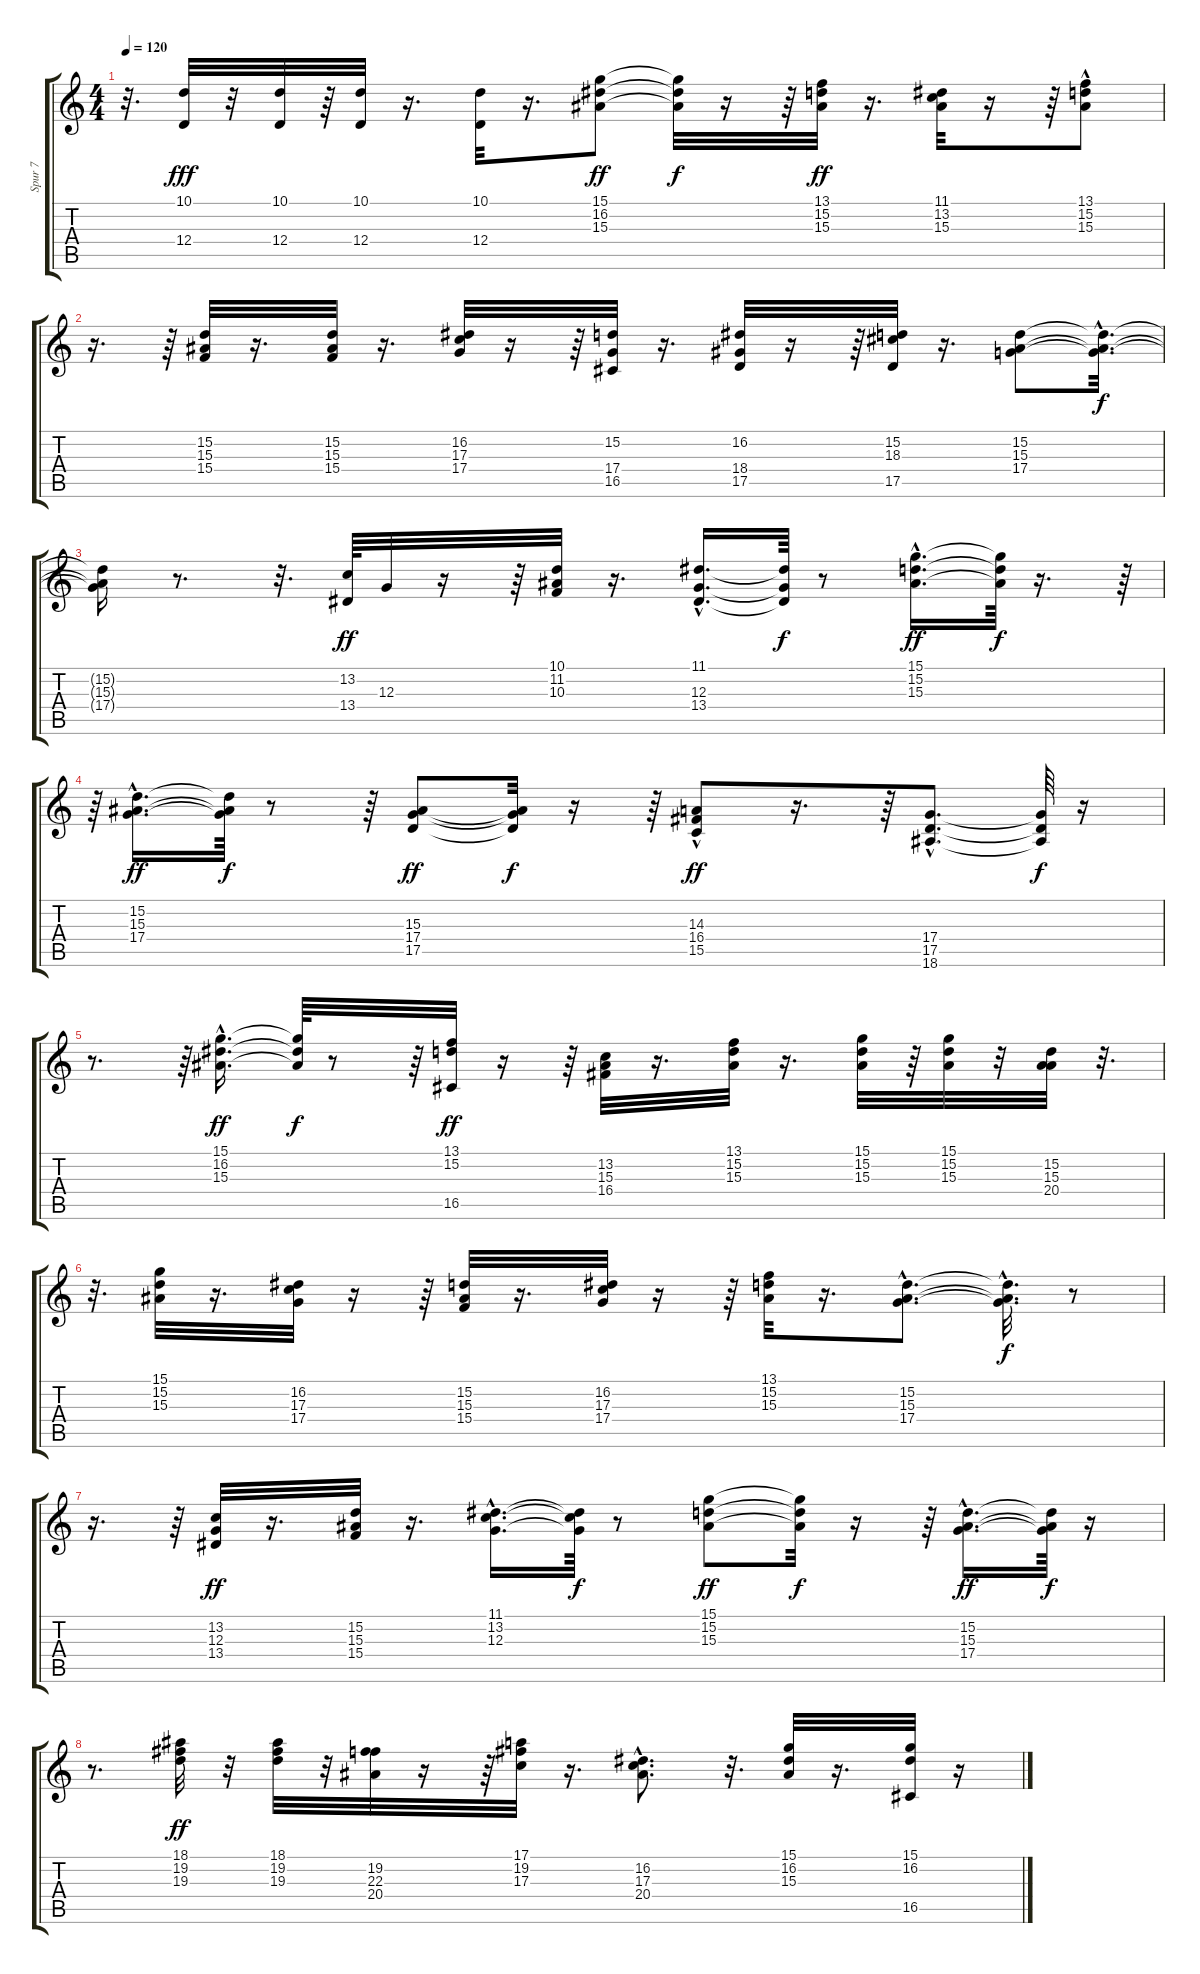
\track ("Spur 7" "Spur 7") {instrument trumpet}
\staff {score tabs}
\tuning (E4 B3 G3 D3 A2 E2) {hide}
\ts (4 4)
\tempo 120
\clef g2
\ks c
r.32{d dy fff} (10.1 12.4).32 r.32 (10.1 12.4).32 r.64 (10.1 12.4).32 r.16{d} (10.1 12.4).32 r.16{d} (15.1 16.2 15.3).8{dy ff} (15.1{t} 16.2{t} 15.3{t}).32{dy f} r.16 r.64 (13.1 15.2 15.3).32{dy ff} r.16{d} (11.1 13.2 15.3).32 r.16 r.64 (13.1{hac} 15.2 15.3{hac}).8 |
r.16{d} r.64 (15.2 15.3 15.4).32 r.16{d} (15.2 15.3 15.4).32 r.16{d} (16.2 17.3 17.4).32 r.16 r.64 (15.2 17.4 16.5).32 r.16{d} (16.2 18.4 17.5).32 r.16 r.64 (15.2 18.3 17.5).32 r.16{d} (15.2 15.3 17.4).8 (15.2{hac t} 15.3{hac t} 17.4{hac t}).32{d dy f} |
(15.2{t} 15.3{t} 17.4{t}).16 r.8{d} r.32{d} (13.2 13.4).64{dy ff} 12.3.32 r.16 r.64 (10.1 11.2 10.3).32 r.16{d} (11.1{hac} 12.3{hac} 13.4{hac}).16{d} (11.1{t} 12.3{t} 13.4{t}).64{dy f} r.8 (15.1{hac} 15.2{hac} 15.3{hac}).16{d dy ff} (15.1{t} 15.2{t} 15.3{t}).64{dy f} r.16{d} r.64 |
r.64 (15.2{hac} 15.3{hac} 17.4{hac}).16{d dy ff} (15.2{t} 15.3{t} 17.4{t}).64{dy f} r.8 r.64 (15.3 17.4 17.5).8{dy ff} (15.3{t} 17.4{t} 17.5{t}).32{dy f} r.16 r.64 (14.3 16.4 15.5{hac}).8{dy ff} r.16{d} r.64 (17.4{hac} 17.5{hac} 18.6{hac}).8{d} (17.4{t} 17.5{t} 18.6{t}).64{dy f} r.16 |
r.8{d} r.64 (15.1{hac} 16.2{hac} 15.3{hac}).16{d dy ff} (15.1{t} 16.2{t} 15.3{t}).64{dy f} r.8 r.64 (13.1 15.2 16.5).32{dy ff} r.16 r.64 (13.2 15.3 16.4).32 r.16{d} (13.1 15.2 15.3).32 r.16{d} (15.1 15.2 15.3).32 r.64 (15.1 15.2 15.3).32 r.32 (15.2 15.3 20.4).32 r.32{d} |
r.32{d} (15.1 15.2 15.3).32 r.16{d} (16.2 17.3 17.4).32 r.16 r.64 (15.2 15.3 15.4).32 r.16{d} (16.2 17.3 17.4).32 r.16 r.64 (13.1 15.2 15.3).32 r.16{d} (15.2{hac} 15.3{hac} 17.4{hac}).8{d} (15.2{hac t} 15.3{hac t} 17.4{hac t}).32{d dy f} r.8 |
r.16{d} r.64 (13.2 12.3 13.4).32{dy ff} r.16{d} (15.2 15.3 15.4).32 r.16{d} (11.1{hac} 13.2{hac} 12.3{hac}).16{d} (11.1{t} 13.2{t} 12.3{t}).64{dy f} r.8 (15.1 15.2 15.3).8{dy ff} (15.1{t} 15.2{t} 15.3{t}).32{dy f} r.16 r.64 (15.2{hac} 15.3{hac} 17.4{hac}).16{d dy ff} (15.2{t} 15.3{t} 17.4{t}).64{dy f} r.16 |
r.8{d} (18.1 19.2 19.3).32{dy ff} r.32 (18.1 19.2 19.3).32 r.32 (19.2 22.3 20.4).32 r.16 r.64 (17.1 19.2 17.3).32 r.16{d} (16.2{hac} 17.3{hac} 20.4{hac}).8{d} r.32{d} (15.1 16.2 15.3).32 r.16{d} (15.1 16.2 16.5).32 r.16
